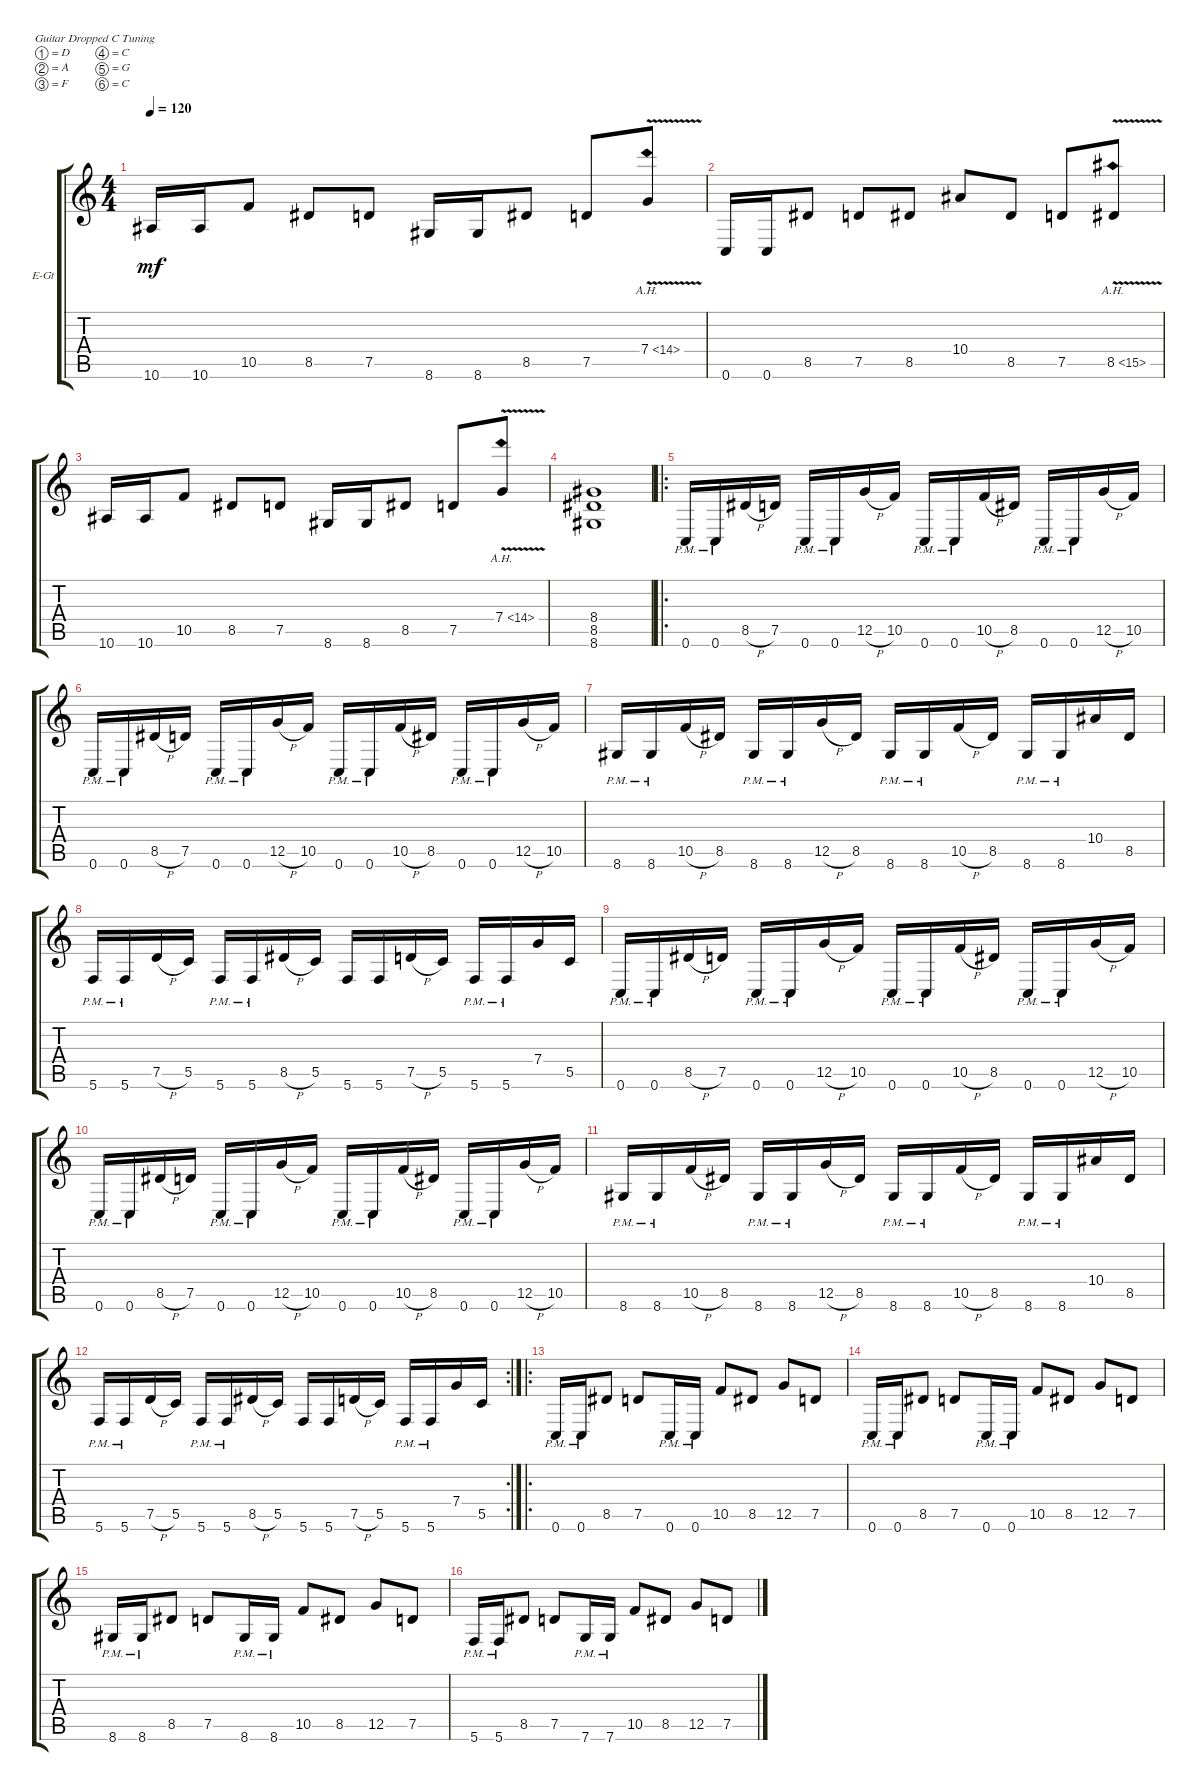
\defaultSystemsLayout 4
\bracketExtendMode groupsimilarinstruments
\firstSystemTrackNameOrientation horizontal
\otherSystemsTrackNameOrientation horizontal
\track ("Electric Guitar" "E-Gt") {instrument distortionguitar}
\staff {score tabs}
\tuning (D4 A3 F3 C3 G2 C2)
\ts (4 4)
\tempo 120
\clef g2
\ks c
10.6.16{dy mf} 10.6.16 10.5.8 8.5.8 7.5.8 8.6.16 8.6.16 8.5.8 7.5.8 7.4{ah 7 v}.8 |
0.6.16 0.6.16 8.5.8 7.5.8 8.5.8 10.4.8 8.5.8 7.5.8 8.5{ah 7 v}.8 |
10.6.16 10.6.16 10.5.8 8.5.8 7.5.8 8.6.16 8.6.16 8.5.8 7.5.8 7.4{ah 7 v}.8 |
(8.6 8.5 8.4).1 |
\ro
0.6{pm}.16 0.6{pm}.16 8.5{h}.16 7.5.16 0.6{pm}.16 0.6{pm}.16 12.5{h}.16 10.5.16 0.6{pm}.16 0.6{pm}.16 10.5{h}.16 8.5.16 0.6{pm}.16 0.6{pm}.16 12.5{h}.16 10.5.16 |
0.6{pm}.16 0.6{pm}.16 8.5{h}.16 7.5.16 0.6{pm}.16 0.6{pm}.16 12.5{h}.16 10.5.16 0.6{pm}.16 0.6{pm}.16 10.5{h}.16 8.5.16 0.6{pm}.16 0.6{pm}.16 12.5{h}.16 10.5.16 |
8.6{pm}.16 8.6{pm}.16 10.5{h}.16 8.5.16 8.6{pm}.16 8.6{pm}.16 12.5{h}.16 8.5.16 8.6{pm}.16 8.6{pm}.16 10.5{h}.16 8.5.16 8.6{pm}.16 8.6{pm}.16 10.4.16 8.5.16 |
5.6{pm}.16 5.6{pm}.16 7.5{h}.16 5.5.16 5.6{pm}.16 5.6{pm}.16 8.5{h}.16 5.5.16 5.6.16 5.6.16 7.5{h}.16 5.5.16 5.6{pm}.16 5.6{pm}.16 7.4.16 5.5.16 |
0.6{pm}.16 0.6{pm}.16 8.5{h}.16 7.5.16 0.6{pm}.16 0.6{pm}.16 12.5{h}.16 10.5.16 0.6{pm}.16 0.6{pm}.16 10.5{h}.16 8.5.16 0.6{pm}.16 0.6{pm}.16 12.5{h}.16 10.5.16 |
0.6{pm}.16 0.6{pm}.16 8.5{h}.16 7.5.16 0.6{pm}.16 0.6{pm}.16 12.5{h}.16 10.5.16 0.6{pm}.16 0.6{pm}.16 10.5{h}.16 8.5.16 0.6{pm}.16 0.6{pm}.16 12.5{h}.16 10.5.16 |
8.6{pm}.16 8.6{pm}.16 10.5{h}.16 8.5.16 8.6{pm}.16 8.6{pm}.16 12.5{h}.16 8.5.16 8.6{pm}.16 8.6{pm}.16 10.5{h}.16 8.5.16 8.6{pm}.16 8.6{pm}.16 10.4.16 8.5.16 |
\rc 2
5.6{pm}.16 5.6{pm}.16 7.5{h}.16 5.5.16 5.6{pm}.16 5.6{pm}.16 8.5{h}.16 5.5.16 5.6.16 5.6.16 7.5{h}.16 5.5.16 5.6{pm}.16 5.6{pm}.16 7.4.16 5.5.16 |
\ro
0.6{pm}.16 0.6{pm}.16 8.5.8 7.5.8 0.6{pm}.16 0.6{pm}.16 10.5.8 8.5.8 12.5.8 7.5.8 |
0.6{pm}.16 0.6{pm}.16 8.5.8 7.5.8 0.6{pm}.16 0.6{pm}.16 10.5.8 8.5.8 12.5.8 7.5.8 |
8.6{pm}.16 8.6{pm}.16 8.5.8 7.5.8 8.6{pm}.16 8.6{pm}.16 10.5.8 8.5.8 12.5.8 7.5.8 |
5.6{pm}.16 5.6{pm}.16 8.5.8 7.5.8 7.6{pm}.16 7.6{pm}.16 10.5.8 8.5.8 12.5.8 7.5.8
